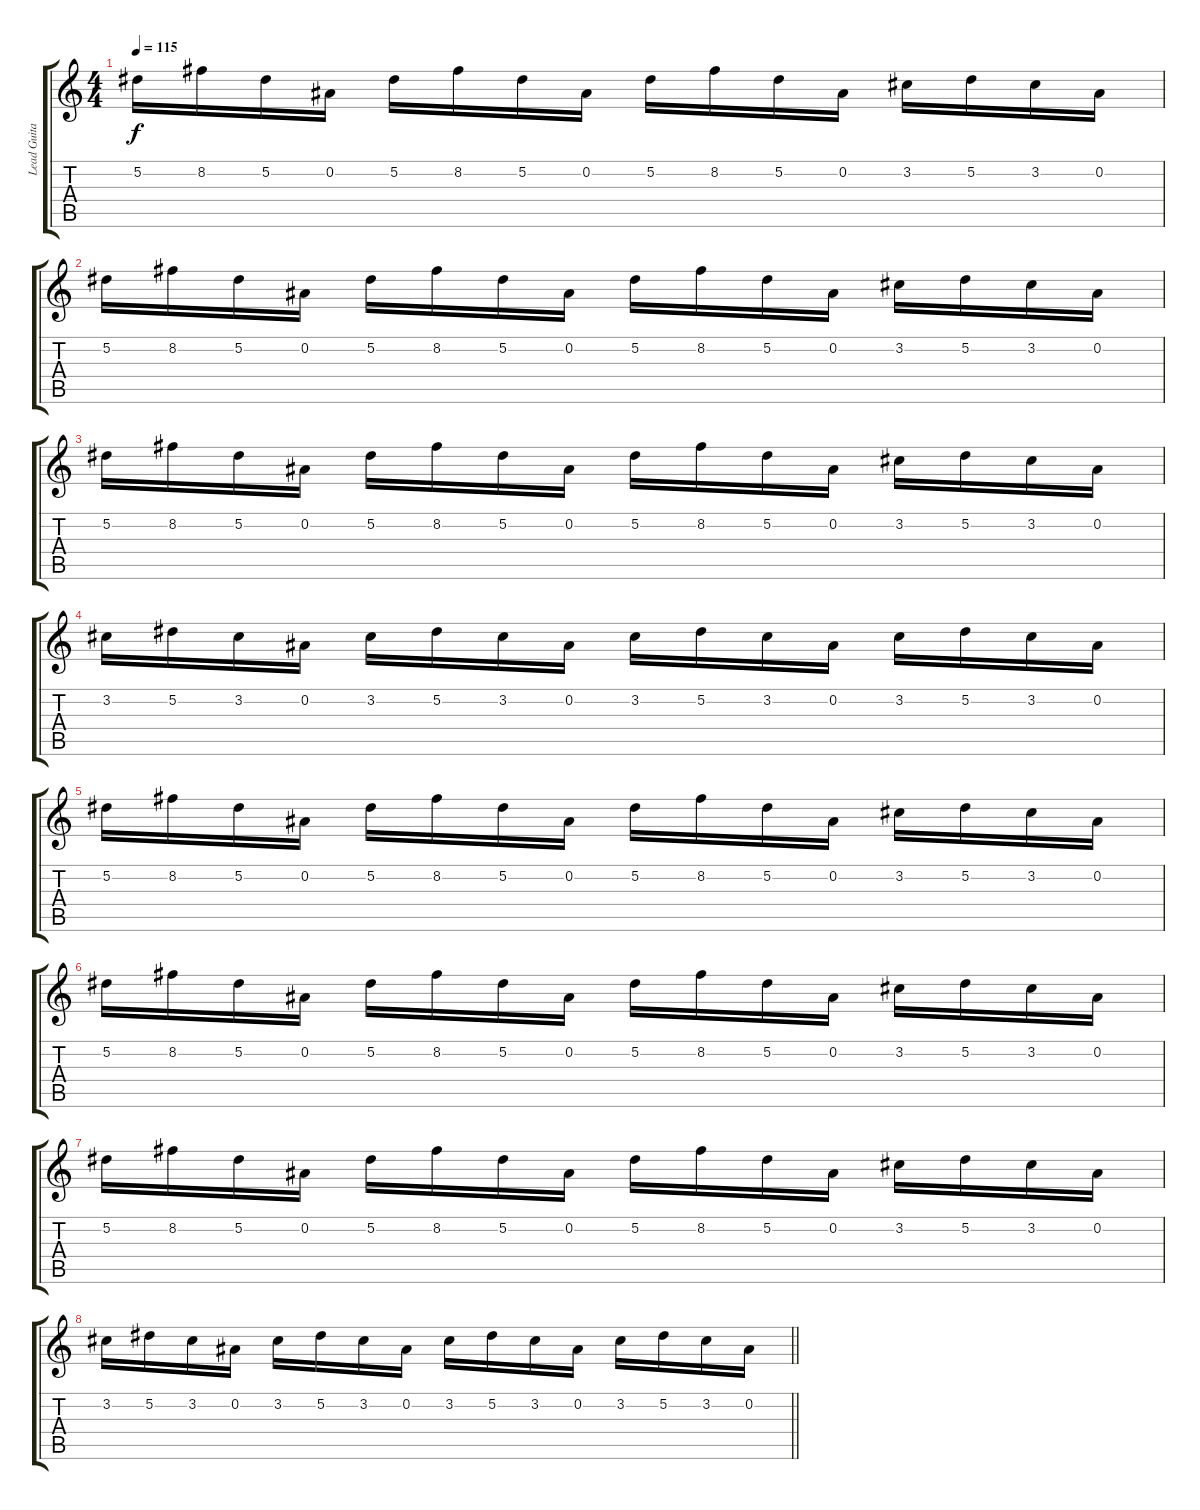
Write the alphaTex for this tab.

\track ("Lead Guitar" "Lead Guita") {instrument distortionguitar}
\staff {score tabs}
\tuning (Eb4 Bb3 Gb3 Db3 Ab2 Db2) {hide}
\ts (4 4)
\tempo 115
\clef g2
\ks c
5.2.16{dy f} 8.2.16 5.2.16 0.2.16 5.2.16 8.2.16 5.2.16 0.2.16 5.2.16 8.2.16 5.2.16 0.2.16 3.2.16 5.2.16 3.2.16 0.2.16 |
5.2.16 8.2.16 5.2.16 0.2.16 5.2.16 8.2.16 5.2.16 0.2.16 5.2.16 8.2.16 5.2.16 0.2.16 3.2.16 5.2.16 3.2.16 0.2.16 |
5.2.16 8.2.16 5.2.16 0.2.16 5.2.16 8.2.16 5.2.16 0.2.16 5.2.16 8.2.16 5.2.16 0.2.16 3.2.16 5.2.16 3.2.16 0.2.16 |
3.2.16 5.2.16 3.2.16 0.2.16 3.2.16 5.2.16 3.2.16 0.2.16 3.2.16 5.2.16 3.2.16 0.2.16 3.2.16 5.2.16 3.2.16 0.2.16 |
5.2.16 8.2.16 5.2.16 0.2.16 5.2.16 8.2.16 5.2.16 0.2.16 5.2.16 8.2.16 5.2.16 0.2.16 3.2.16 5.2.16 3.2.16 0.2.16 |
5.2.16 8.2.16 5.2.16 0.2.16 5.2.16 8.2.16 5.2.16 0.2.16 5.2.16 8.2.16 5.2.16 0.2.16 3.2.16 5.2.16 3.2.16 0.2.16 |
5.2.16 8.2.16 5.2.16 0.2.16 5.2.16 8.2.16 5.2.16 0.2.16 5.2.16 8.2.16 5.2.16 0.2.16 3.2.16 5.2.16 3.2.16 0.2.16 |
\barLineRight lightlight
3.2.16 5.2.16 3.2.16 0.2.16 3.2.16 5.2.16 3.2.16 0.2.16 3.2.16 5.2.16 3.2.16 0.2.16 3.2.16 5.2.16 3.2.16 0.2.16
